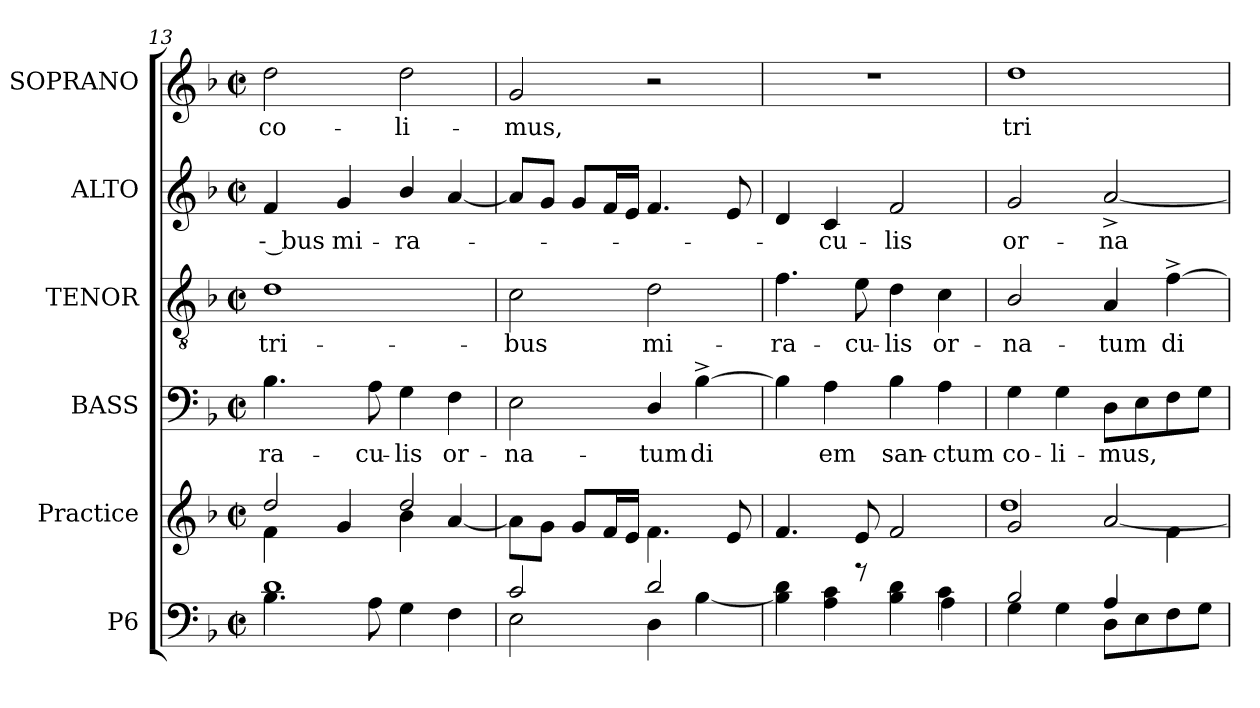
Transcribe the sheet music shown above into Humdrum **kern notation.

**kern	**kern	**kern	**text	**kern	**text	**kern	**text	**kern	**text
*part6	*part5	*part4	*part4	*part3	*part3	*part2	*part2	*part1	*part1
*staff6	*staff5	*staff4	*staff4	*staff3	*staff3	*staff2	*staff2	*staff1	*staff1
*I"P6	*I"Practice	*I"BASS	*	*I"TENOR	*	*I"ALTO	*	*I"SOPRANO	*
*	*	*I'B.	*	*I'T.	*	*I'A.	*	*I'S.	*
!!LO:LB:g=z
*clefF4	*clefG2	*clefF4	*	*clefGv2	*	*clefG2	*	*clefG2	*
*	*	*	*	*ITrd7c12	*	*	*	*	*
*k[b-]	*k[b-]	*k[b-]	*	*k[b-]	*	*k[b-]	*	*k[b-]	*
*F:	*F:	*F:	*	*F:	*	*F:	*	*F:	*
*M2/2	*M2/2	*M2/2	*	*M2/2	*	*M2/2	*	*M2/2	*
*met(c|)	*met(c|)	*met(c|)	*	*met(c|)	*	*met(c|)	*	*met(c|)	*
=13	=13	=13	=13	=13	=13	=13	=13	=13	=13
*^	*^	*	*	*	*	*	*	*	*
!	!	!	!	!	!LO:LY:b:color=#000000	!	!	!	!	!	!
!	!	!	!	!	!	!	!LO:LY:b:color=#000000	!	!	!	!
!	!	!	!	!	!	!	!	!	!LO:LY:b:color=#000000	!	!
!	!	!	!	!	!	!	!	!	!	!	!LO:LY:b:color=#000000
1di	4.B-i\	2ddi/	4fi\	4.B-i\	-ra-	1Di	tri-	4fi/	-- bus	2ddi\	co-
!	!	!	!	!	!	!	!	!	!LO:LY:b:color=#000000	!	!
.	.	.	4gi/	.	.	.	.	4gi/	mi-	.	.
!	!	!	!	!	!LO:LY:b:color=#000000	!	!	!	!	!	!
.	8Ai\	.	.	8Ai\	-cu-	.	.	.	.	.	.
!	!	!	!	!	!LO:LY:b:color=#000000	!	!	!	!	!	!
!	!	!	!	!	!	!	!	!	!LO:LY:b:color=#000000	!	!
!	!	!	!	!	!	!	!	!	!	!	!LO:LY:b:color=#000000
.	4Gi\	2ddi/	4b-i\	4Gi\	-lis	.	.	4b-i/	-ra-	2ddi\	-li-
!	!	!	!	!	!LO:LY:b:color=#000000	!	!	!	!	!	!
.	4Fi\	.	[4ai/	4Fi\	or-	.	.	[4ai/	.	.	.
=14	=14	=14	=14	=14	=14	=14	=14	=14	=14	=14	=14
!	!	!	!	!	!LO:LY:b:color=#000000	!	!	!	!	!	!
!	!	!	!	!	!	!	!LO:LY:b:color=#000000	!	!	!	!
!	!	!	!	!	!	!	!	!	!	!	!LO:LY:b:color=#000000
2ci/	2Ei\	8ai\L]	2ryy	2Ei\	-na-	2Ci\	-bus	8ai/L]	.	2gi/	-mus,
.	.	8gi\J	.	.	.	.	.	8gi/J	.	.	.
.	.	8gi/L	.	.	.	.	.	8gi/L	.	.	.
.	.	16fi/L	.	.	.	.	.	16fi/L	.	.	.
.	.	16ei/JJ	.	.	.	.	.	16ei/JJ	.	.	.
!	!	!	!	!	!LO:LY:b:color=#000000	!	!	!	!	!	!
!	!	!	!	!	!	!	!LO:LY:b:color=#000000	!	!	!	!
2di/	4Di\	4.fi\	2ryy	4Di/	-tum	2Di\	mi-	4.fi/	.	2r	.
!	!	!	!	!	!LO:LY:b:color=#000000	!	!	!	!	!	!
.	[4B-i\	.	.	[4B-^i\	di-	.	.	.	.	.	.
.	.	8ei/	.	.	.	.	.	8ei/	.	.	.
*	*	*v	*v	*	*	*	*	*	*	*	*
=15	=15	=15	=15	=15	=15	=15	=15	=15	=15	=15
!	!	!	!	!LO:LY:b:color=#000000	!	!	!	!	!	!
!	!	!	!	!	!	!LO:LY:b:color=#000000	!	!	!	!
4.ryy	4B-i\] 4di	4.fi/	4B-i\]	--	4.Fi\	-ra-	4di/	.	1r	.
!	!	!	!	!LO:LY:b:color=#000000	!	!	!	!	!	!
!	!	!	!	!	!	!	!	!LO:LY:b:color=#000000	!	!
.	4Ai\ 4ci	.	4Ai\	em	.	.	4ci/	-cu-	.	.
!	!	!	!	!	!	!LO:LY:b:color=#000000	!	!	!	!
8r	.	8ei/	.	.	8Ei\	-cu-	.	.	.	.
!	!	!	!	!LO:LY:b:color=#000000	!	!	!	!	!	!
!	!	!	!	!	!	!LO:LY:b:color=#000000	!	!	!	!
!	!	!	!	!	!	!	!	!LO:LY:b:color=#000000	!	!
4ryy	4B-i\ 4di	2fi/	4B-i\	san-	4Di\	-lis	2fi/	-lis	.	.
!	!	!	!	!LO:LY:b:color=#000000	!	!	!	!	!	!
!	!	!	!	!	!	!LO:LY:b:color=#000000	!	!	!	!
4ci\	4Ai\	.	4Ai\	-ctum	4Ci\	or-	.	.	.	.
=16	=16	=16	=16	=16	=16	=16	=16	=16	=16	=16
*	*	*^	*	*	*	*	*	*	*	*
*	*	*	*^	*	*	*	*	*	*	*	*
!	!	!	!	!	!	!LO:LY:b:color=#000000	!	!	!	!	!	!
!	!	!	!	!	!	!	!	!LO:LY:b:color=#000000	!	!	!	!
!	!	!	!	!	!	!	!	!	!	!LO:LY:b:color=#000000	!	!
!	!	!	!	!	!	!	!	!	!	!	!	!LO:LY:b:color=#000000
2B-i/	4Gi\	2ryy	2gi/	1ddi	4Gi\	co-	2BB-i/	-na-	2gi/	or-	1ddi	tri-
!	!	!	!	!	!	!LO:LY:b:color=#000000	!	!	!	!	!	!
.	4Gi\	.	.	.	4Gi\	-li-	.	.	.	.	.	.
!	!	!	!	!	!	!LO:LY:b:color=#000000	!	!	!	!	!	!
!	!	!	!	!	!	!	!	!LO:LY:b:color=#000000	!	!	!	!
!	!	!	!	!	!	!	!	!	!	!LO:LY:b:color=#000000	!	!
4Ai/	8Di\L	4ryy	[2ai/	.	8Di\L	-mus,	4AAi/	-tum	[2a^i/	-na-	.	.
.	8Ei\	.	.	.	8Ei\	.	.	.	.	.	.	.
!	!	!	!	!	!	!	!	!LO:LY:b:color=#000000	!	!	!	!
4ryy	8Fi\	4fi\	.	.	8Fi\	.	[4F^i\	di-	.	.	.	.
.	8Gi\J	.	.	.	8Gi\J	.	.	.	.	.	.	.
*v	*v	*	*	*	*	*	*	*	*	*	*	*
*	*v	*v	*v	*	*	*	*	*	*	*	*
=	=	=	=	=	=	=	=	=	=
*-	*-	*-	*-	*-	*-	*-	*-	*-	*-
